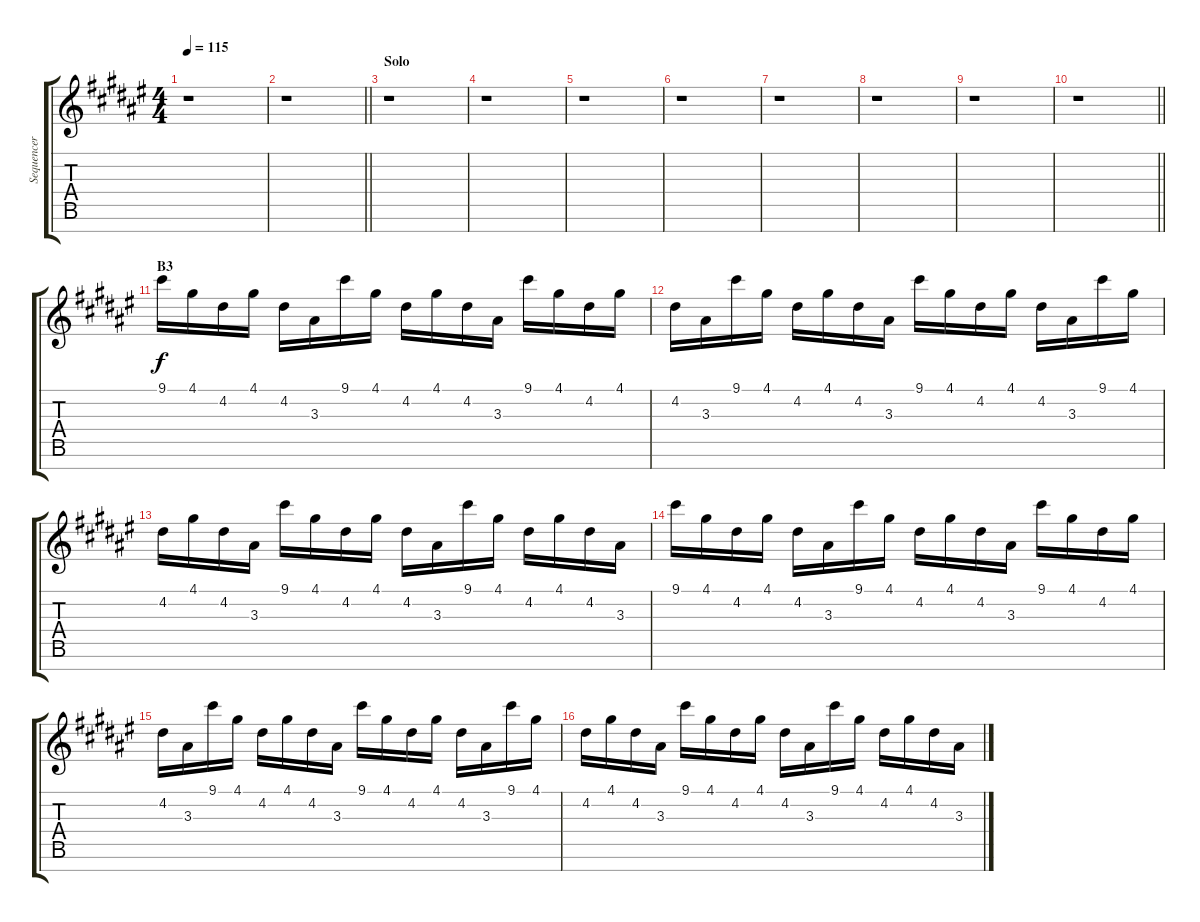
\track ("Sequencer" "Sequencer") {instrument pad1newage}
\staff {score tabs}
\tuning (E5 B4 G4 D4 A3 E3 B2) {hide}
\ts (4 4)
\tempo 115
\clef g2
\ks f#
r.1{dy f} |
\barLineRight lightlight
r.1 |
\section ("" "Solo")
r.1 |
r.1 |
r.1 |
r.1 |
r.1 |
r.1 |
r.1 |
\barLineRight lightlight
r.1 |
\section ("" "B3")
9.1.16 4.1.16 4.2.16 4.1.16 4.2.16 3.3.16 9.1.16 4.1.16 4.2.16 4.1.16 4.2.16 3.3.16 9.1.16 4.1.16 4.2.16 4.1.16 |
4.2.16 3.3.16 9.1.16 4.1.16 4.2.16 4.1.16 4.2.16 3.3.16 9.1.16 4.1.16 4.2.16 4.1.16 4.2.16 3.3.16 9.1.16 4.1.16 |
4.2.16 4.1.16 4.2.16 3.3.16 9.1.16 4.1.16 4.2.16 4.1.16 4.2.16 3.3.16 9.1.16 4.1.16 4.2.16 4.1.16 4.2.16 3.3.16 |
9.1.16 4.1.16 4.2.16 4.1.16 4.2.16 3.3.16 9.1.16 4.1.16 4.2.16 4.1.16 4.2.16 3.3.16 9.1.16 4.1.16 4.2.16 4.1.16 |
4.2.16 3.3.16 9.1.16 4.1.16 4.2.16 4.1.16 4.2.16 3.3.16 9.1.16 4.1.16 4.2.16 4.1.16 4.2.16 3.3.16 9.1.16 4.1.16 |
4.2.16 4.1.16 4.2.16 3.3.16 9.1.16 4.1.16 4.2.16 4.1.16 4.2.16 3.3.16 9.1.16 4.1.16 4.2.16 4.1.16 4.2.16 3.3.16
